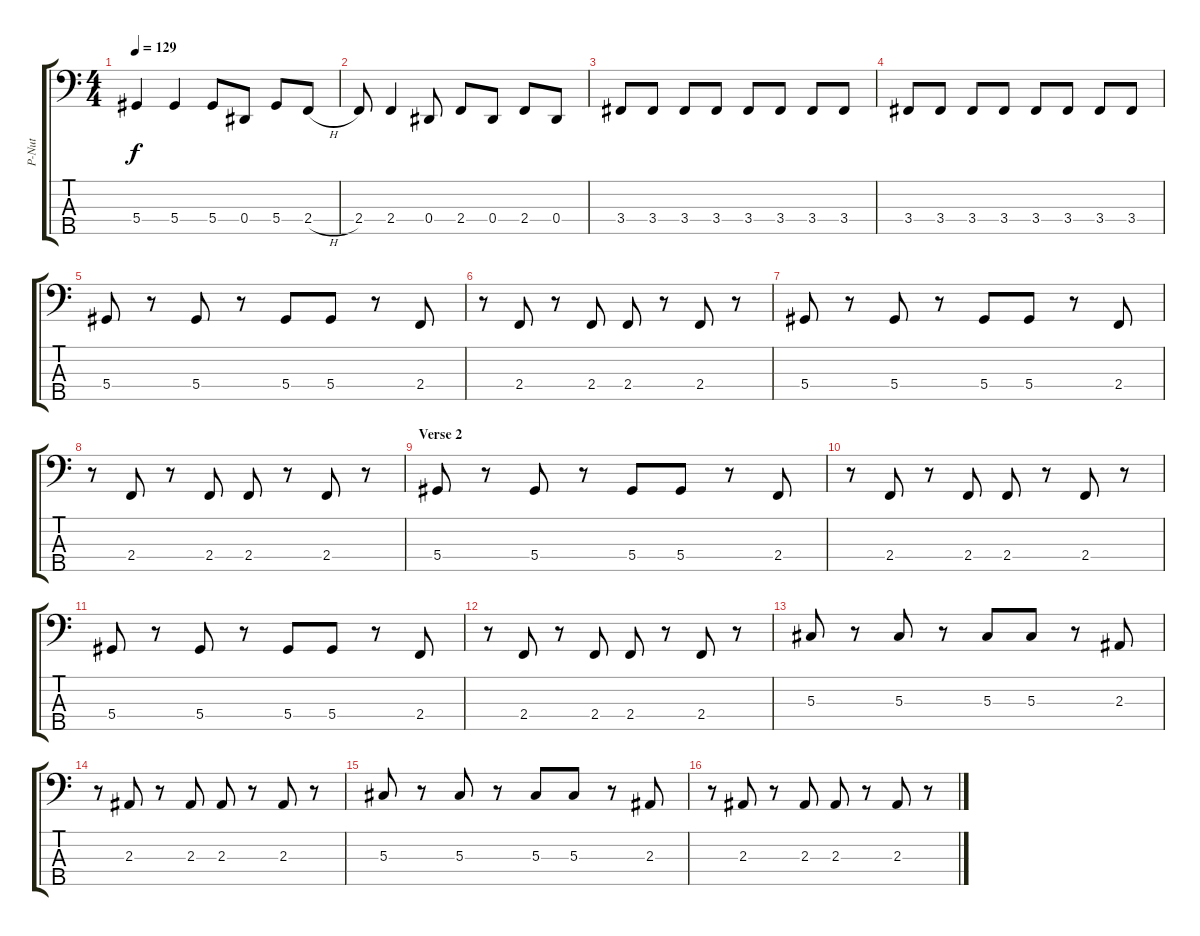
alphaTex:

\track ("P-Nut" "P-Nut") {instrument electricbassfinger}
\staff {score tabs}
\tuning (Gb2 Db2 Ab1 Eb1 Bb0) {hide}
\ts (4 4)
\tempo 129
\clef f4
\ks c
5.4.4{dy f} 5.4.4 5.4.8 0.4.8 5.4.8 2.4{h}.8 |
2.4.8 2.4.4 0.4.8 2.4.8 0.4.8 2.4.8 0.4.8 |
3.4.8 3.4.8 3.4.8 3.4.8 3.4.8 3.4.8 3.4.8 3.4.8 |
3.4.8 3.4.8 3.4.8 3.4.8 3.4.8 3.4.8 3.4.8 3.4.8 |
5.4.8 r.8 5.4.8 r.8 5.4.8 5.4.8 r.8 2.4.8 |
r.8 2.4.8 r.8 2.4.8 2.4.8 r.8 2.4.8 r.8 |
5.4.8 r.8 5.4.8 r.8 5.4.8 5.4.8 r.8 2.4.8 |
r.8 2.4.8 r.8 2.4.8 2.4.8 r.8 2.4.8 r.8 |
\section ("" "Verse 2")
5.4.8 r.8 5.4.8 r.8 5.4.8 5.4.8 r.8 2.4.8 |
r.8 2.4.8 r.8 2.4.8 2.4.8 r.8 2.4.8 r.8 |
5.4.8 r.8 5.4.8 r.8 5.4.8 5.4.8 r.8 2.4.8 |
r.8 2.4.8 r.8 2.4.8 2.4.8 r.8 2.4.8 r.8 |
5.3.8 r.8 5.3.8 r.8 5.3.8 5.3.8 r.8 2.3.8 |
r.8 2.3.8 r.8 2.3.8 2.3.8 r.8 2.3.8 r.8 |
5.3.8 r.8 5.3.8 r.8 5.3.8 5.3.8 r.8 2.3.8 |
r.8 2.3.8 r.8 2.3.8 2.3.8 r.8 2.3.8 r.8
